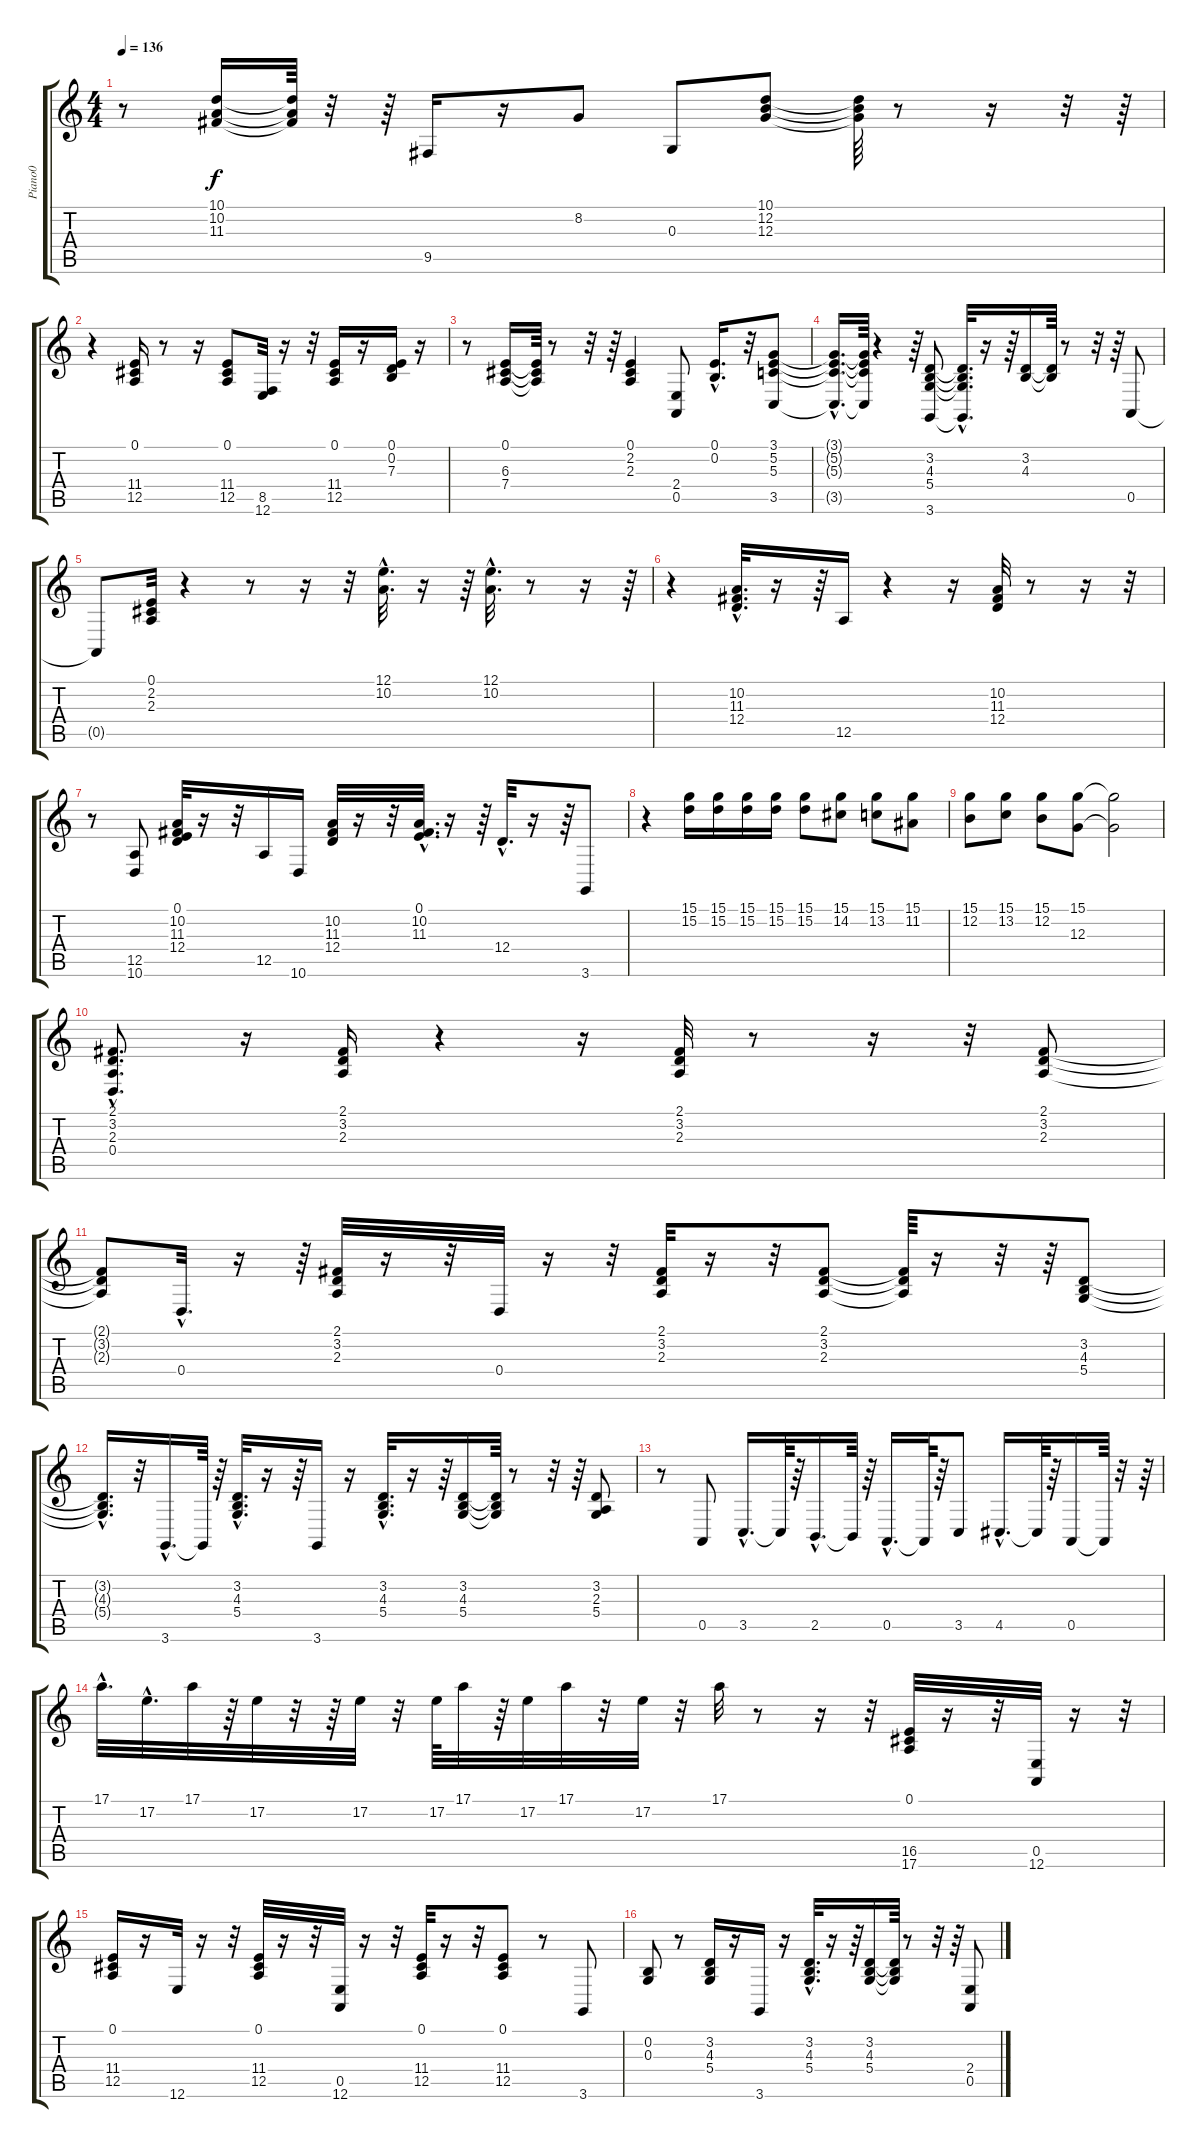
\track ("Piano0" "Piano0") {instrument acousticgrandpiano}
\staff {score tabs}
\tuning (E4 B3 G3 D3 A2 E2) {hide}
\ts (4 4)
\tempo 136
\clef g2
\ks c
r.8{dy f} (10.1 10.2 11.3).16 (10.1{t} 10.2{t} 11.3{t}).64 r.32 r.64 9.5.16 r.16 8.2.8 0.3.8 (10.1 12.2 12.3).8 (10.1{t} 12.2{t} 12.3{t}).64 r.8 r.16 r.32 r.64 |
r.4 (0.1 11.4 12.5).16 r.8 r.16 (0.1 11.4 12.5).8 (8.5 12.6).32 r.16 r.32 (0.1 11.4 12.5).16 r.16 (0.1 0.2 7.3).16 r.16 |
r.8 (0.1 6.3 7.4).16 (0.1{t} 6.3{t} 7.4{t}).64 r.8 r.32 r.64 (0.1 2.2 2.3).4 (2.4 0.5).8 (0.1{hac} 0.2{hac}).16{d} r.32 (3.1 5.2 5.3 3.5).8 |
(3.1{hac t} 5.2{hac t} 5.3{hac t} 3.5{hac t}).16{d} (3.1{t} 5.2{t} 5.3{t} 3.5{t}).64 r.4 r.64 (3.2 4.3 5.4 3.6).8 (3.2{hac t} 4.3{hac t} 5.4{hac t} 3.6{hac t}).32{d} r.16 r.64 (3.2 4.3).16 (3.2{t} 4.3{t}).64 r.8 r.32 r.64 0.5.8 |
0.5{t}.8 (0.1 2.2 2.3).32 r.4 r.8 r.16 r.32 (12.1{hac} 10.2{hac}).32{d} r.16 r.64 (12.1{hac} 10.2{hac}).32{d} r.8 r.16 r.64 |
r.4 (10.2{hac} 11.3{hac} 12.4{hac}).32{d} r.16 r.64 12.5.16 r.4 r.16 (10.2 11.3 12.4).32 r.8 r.16 r.32 |
r.8 (12.5 10.6).8 (0.1 10.2 11.3 12.4).32 r.16 r.32 12.5.16 10.6.16 (10.2 11.3 12.4).32 r.16 r.32 (0.1{hac} 10.2{hac} 11.3{hac}).32{d} r.16 r.64 12.4{hac}.32{d} r.16 r.64 3.6.8 |
r.4 (15.1 15.2).16 (15.1 15.2).16 (15.1 15.2).16 (15.1 15.2).16 (15.1 15.2).8 (15.1 14.2).8 (15.1 13.2).8 (15.1 11.2).8 |
(15.1 12.2).8 (15.1 13.2).8 (15.1 12.2).8 (15.1 12.3).8 (15.1{t} 12.3{t}).2 |
(2.1{hac} 3.2{hac} 2.3{hac} 0.4{hac}).8{d} r.16 (2.1 3.2 2.3).16 r.4 r.16 (2.1 3.2 2.3).32 r.8 r.16 r.32 (2.1 3.2 2.3).8 |
(2.1{t} 3.2{t} 2.3{t}).8 0.4{hac}.32{d} r.16 r.64 (2.1 3.2 2.3).32 r.16 r.32 0.4.32 r.16 r.32 (2.1 3.2 2.3).32 r.16 r.32 (2.1 3.2 2.3).8 (2.1{t} 3.2{t} 2.3{t}).64 r.16 r.32 r.64 (3.2 4.3 5.4).8 |
(3.2{hac t} 4.3{hac t} 5.4{hac t}).16{d} r.32 3.6{hac}.16{d} 3.6{t}.64 r.64 (3.2{hac} 4.3{hac} 5.4{hac}).32{d} r.16 r.64 3.6.16 r.16 (3.2{hac} 4.3{hac} 5.4{hac}).32{d} r.16 r.64 (3.2 4.3 5.4).16 (3.2{t} 4.3{t} 5.4{t}).64 r.8 r.32 r.64 (3.2 2.3 5.4).8 |
r.8 0.5.8 3.5{hac}.16{d} 3.5{t}.64 r.64 2.5{hac}.16{d} 2.5{t}.64 r.64 0.5{hac}.16{d} 0.5{t}.64 r.64 3.5.8 4.5{hac}.16{d} 4.5{t}.64 r.64 0.5.16 0.5{t}.64 r.32 r.64 |
17.1{hac}.32{d} 17.2{hac}.32{d} 17.1.32 r.64 17.2.32 r.32 r.64 17.2.32 r.32 17.2.64 17.1.32 r.64 17.2.32 17.1.32 r.32 17.2.32 r.32 17.1.32 r.8 r.16 r.32 (0.1 16.5 17.6).32 r.16 r.32 (0.5 12.6).32 r.16 r.32 |
(0.1 11.4 12.5).16 r.16 12.6.32 r.16 r.32 (0.1 11.4 12.5).32 r.16 r.32 (0.5 12.6).32 r.16 r.32 (0.1 11.4 12.5).32 r.16 r.32 (0.1 11.4 12.5).8 r.8 3.6.8 |
(0.2 0.3).8 r.8 (3.2 4.3 5.4).16 r.16 3.6.16 r.16 (3.2{hac} 4.3{hac} 5.4{hac}).32{d} r.16 r.64 (3.2 4.3 5.4).16 (3.2{t} 4.3{t} 5.4{t}).64 r.8 r.32 r.64 (2.4 0.5).8
